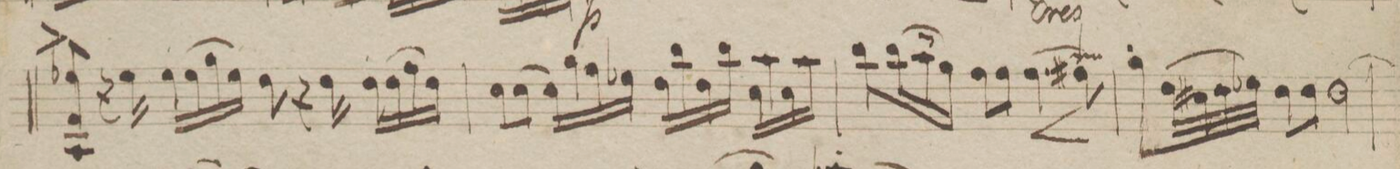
**kern	**dynam
*I"Violio 1mo	*
*clefG2	*
*k[b-]	*
*met(c)	*
*M4/4	*
8A^>/	f
16r	.
16ee-\	.
16ee-'\LL	.
(16ee-\	.
16gg\	.
16ee-\JJ)	.
8dd\	.
16r	.
16dd\	.
16dd'\LL	.
(16dd\	.
16ff\	.
16dd\JJ)	.
=28	=28
8cc\L	.
[8cc\J	.
16cc\LL]	.
16gg\	.
16ff\	.
16ee-X\JJ	.
16dd\LL	.
16bb-\	.
16dd\	.
16bb-\JJ	.
16cc\LL	.
16aa\	.
16cc\	.
16aa\JJ	.
=29	=29
8ddd\L	.
24ddd\L	.
24ccc\	.
24bb-\JJ	.
8ff\L	.
8ff\J	.
(4.ff\	<
8ff#Xt\)	[[
=30	=30
8gg'\L	.
32dd\LL	.
32cc\	.
32dd\	.
32ee-X\JJJ	.
8dd\L	.
8dd\J	.
[2dd\	.
=31	=31
*-	*-
